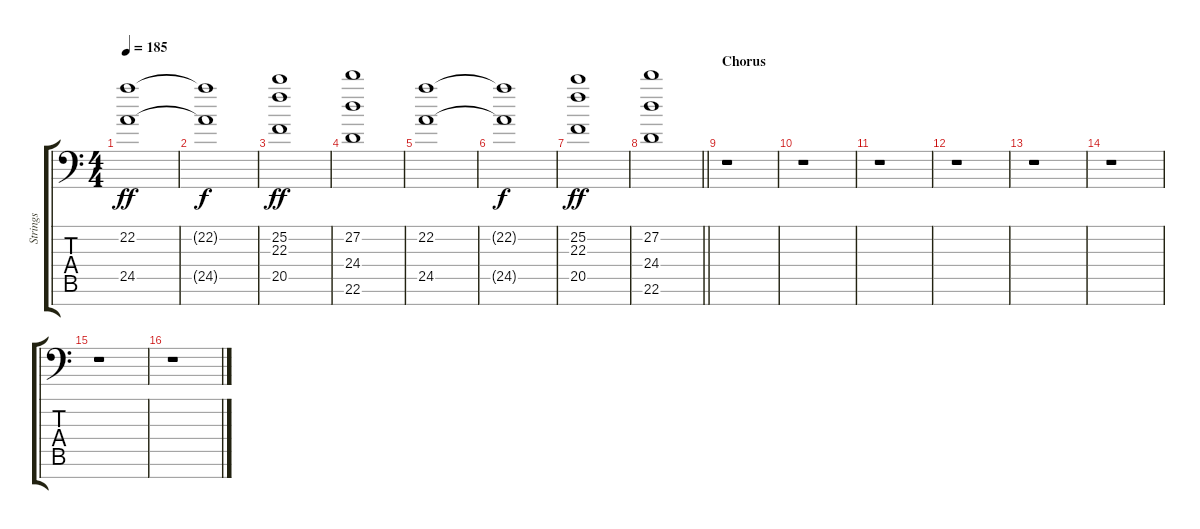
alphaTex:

\track ("Strings" "Strings") {instrument synthstrings2}
\staff {score tabs}
\tuning (C8 B3 G3 D3 A2 E2 C-1) {hide}
\ts (4 4)
\tempo 185
\clef f4
\ks c
(22.2 24.5).1{dy ff} |
(22.2{t} 24.5{t}).1{dy f} |
(25.2 22.3 20.5).1{dy ff} |
(27.2 24.4 22.6).1 |
(22.2 24.5).1 |
(22.2{t} 24.5{t}).1{dy f} |
(25.2 22.3 20.5).1{dy ff} |
\barLineRight lightlight
(27.2 24.4 22.6).1 |
\section ("" "Chorus")
r.1 |
r.1 |
r.1 |
r.1 |
r.1 |
r.1 |
r.1 |
r.1
